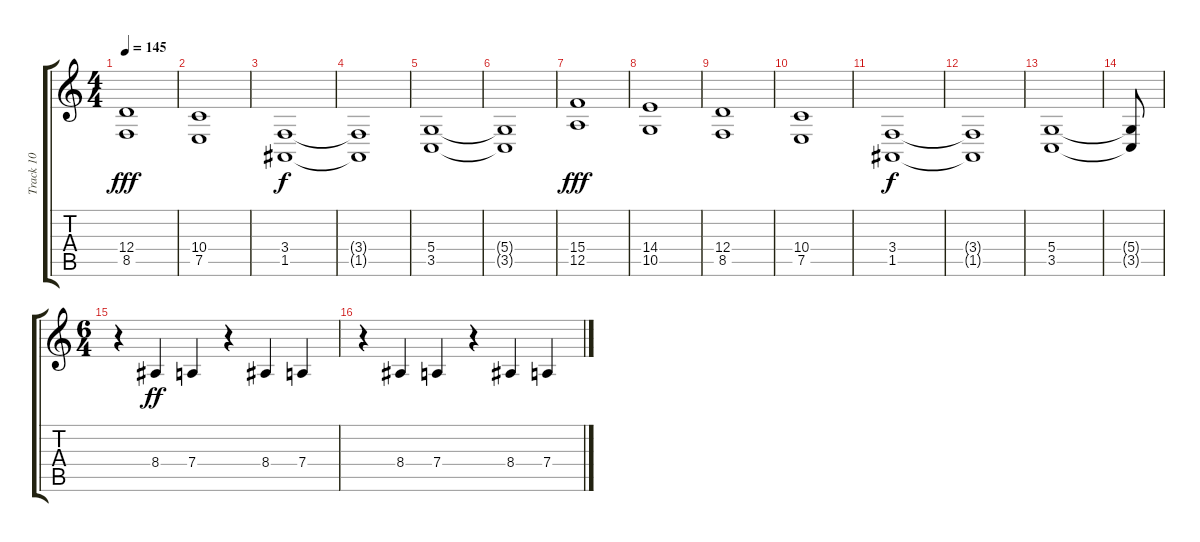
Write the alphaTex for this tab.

\track ("Track 10" "Track 10") {instrument trumpet}
\staff {score tabs}
\tuning (E4 B3 G3 D3 A2 D2) {hide}
\ts (4 4)
\tempo 145
\clef g2
\ks c
(12.4 8.5).1{dy fff} |
(10.4 7.5).1 |
(3.4 1.5).1{dy f} |
(3.4{t} 1.5{t}).1 |
(5.4 3.5).1 |
(5.4{t} 3.5{t}).1 |
(15.4 12.5).1{dy fff} |
(14.4 10.5).1 |
(12.4 8.5).1 |
(10.4 7.5).1 |
(3.4 1.5).1{dy f} |
(3.4{t} 1.5{t}).1 |
(5.4 3.5).1 |
(5.4{t} 3.5{t}).8 |
\ts (6 4)
r.4 8.4.4{dy ff} 7.4.4 r.4 8.4.4 7.4.4 |
r.4 8.4.4 7.4.4 r.4 8.4.4 7.4.4
